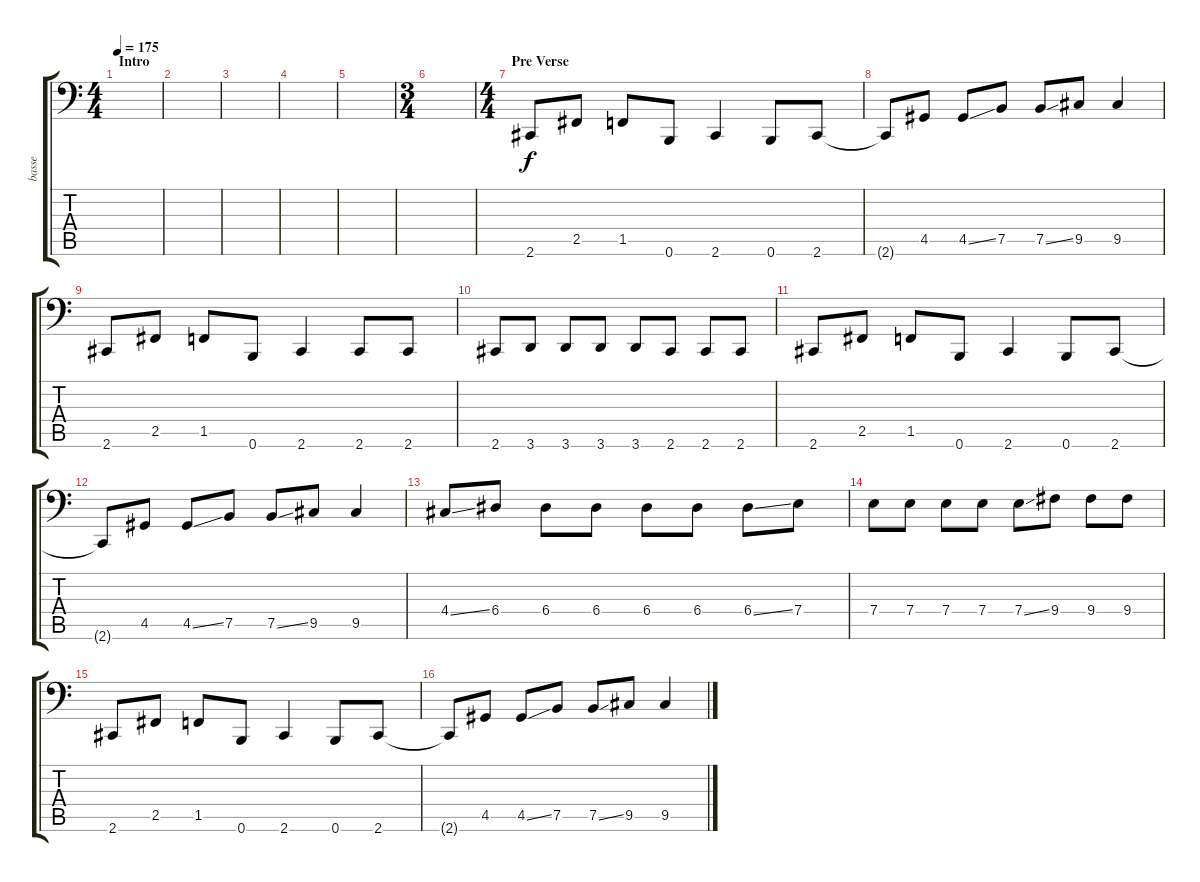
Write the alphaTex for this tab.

\track ("basse" "basse") {instrument electricbasspick}
\staff {score tabs}
\tuning (B2 Gb2 D2 A1 E1 B0) {hide}
\ts (4 4)
\section ("" "Intro")
\tempo 175
\clef f4
\ks c
|
|
|
|
|
\ts (3 4)
|
\ts (4 4)
\section ("" "Pre Verse")
2.6.8 2.5.8 1.5.8 0.6.8 2.6.4 0.6.8 2.6.8 |
2.6{t}.8 4.5.8 4.5{ss}.8 7.5.8 7.5{ss}.8 9.5.8 9.5.4 |
2.6.8 2.5.8 1.5.8 0.6.8 2.6.4 2.6.8 2.6.8 |
2.6.8 3.6.8 3.6.8 3.6.8 3.6.8 2.6.8 2.6.8 2.6.8 |
2.6.8 2.5.8 1.5.8 0.6.8 2.6.4 0.6.8 2.6.8 |
2.6{t}.8 4.5.8 4.5{ss}.8 7.5.8 7.5{ss}.8 9.5.8 9.5.4 |
4.4{ss}.8 6.4.8 6.4.8 6.4.8 6.4.8 6.4.8 6.4{ss}.8 7.4.8 |
7.4.8 7.4.8 7.4.8 7.4.8 7.4{ss}.8 9.4.8 9.4.8 9.4.8 |
2.6.8 2.5.8 1.5.8 0.6.8 2.6.4 0.6.8 2.6.8 |
2.6{t}.8 4.5.8 4.5{ss}.8 7.5.8 7.5{ss}.8 9.5.8 9.5.4
